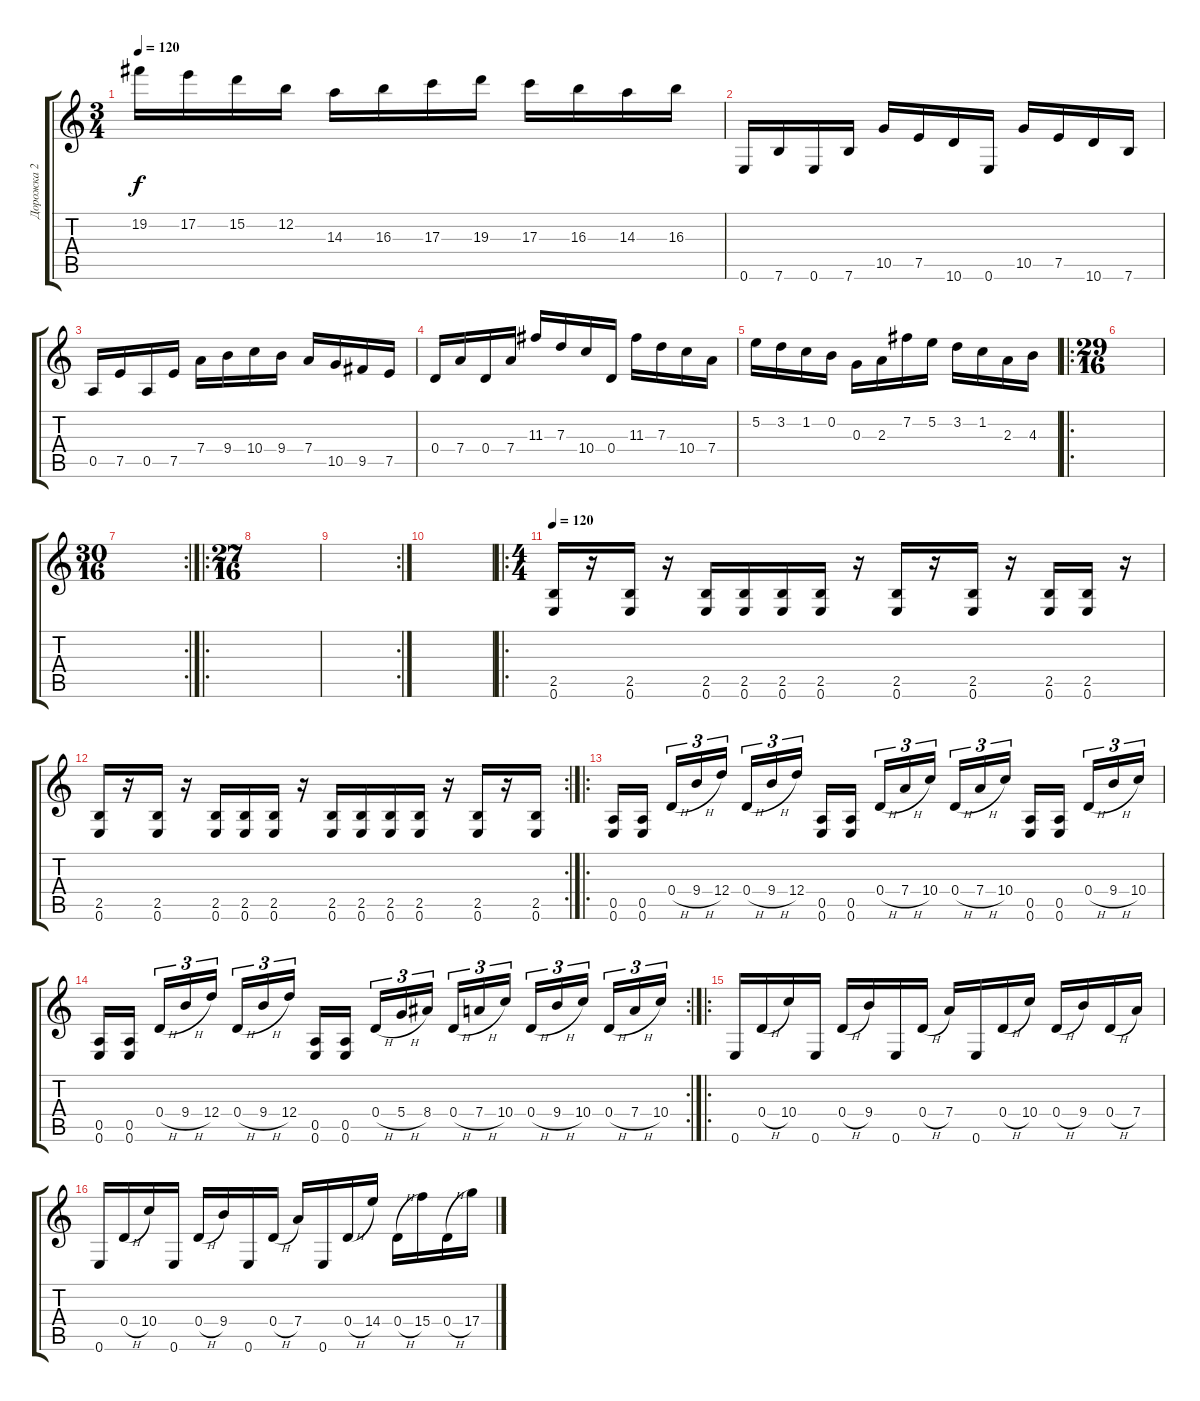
\track ("Дорожка 2" "Дорожка 2") {instrument distortionguitar}
\staff {score tabs}
\tuning (E4 B3 G3 D3 A2 E2) {hide}
\ts (3 4)
\tempo 120
\clef g2
\ks c
19.2.16{dy f} 17.2.16 15.2.16 12.2.16 14.3.16 16.3.16 17.3.16 19.3.16 17.3.16 16.3.16 14.3.16 16.3.16 |
0.6.16 7.6.16 0.6.16 7.6.16 10.5.16 7.5.16 10.6.16 0.6.16 10.5.16 7.5.16 10.6.16 7.6.16 |
0.5.16 7.5.16 0.5.16 7.5.16 7.4.16 9.4.16 10.4.16 9.4.16 7.4.16 10.5.16 9.5.16 7.5.16 |
0.4.16 7.4.16 0.4.16 7.4.16 11.3.16 7.3.16 10.4.16 0.4.16 11.3.16 7.3.16 10.4.16 7.4.16 |
5.2.16 3.2.16 1.2.16 0.2.16 0.3.16 2.3.16 7.2.16 5.2.16 3.2.16 1.2.16 2.3.16 4.3.16 |
\ro
\ts (29 16)
|
\rc 2
\ts (30 16)
|
\ro
\ts (27 16)
|
\rc 2
|
|
\ro
\ts (4 4)
\tempo 120
(2.5 0.6).16 r.16 (2.5 0.6).16 r.16 (2.5 0.6).16 (2.5 0.6).16 (2.5 0.6).16 (2.5 0.6).16 r.16 (2.5 0.6).16 r.16 (2.5 0.6).16 r.16 (2.5 0.6).16 (2.5 0.6).16 r.16 |
\rc 2
(2.5 0.6).16 r.16 (2.5 0.6).16 r.16 (2.5 0.6).16 (2.5 0.6).16 (2.5 0.6).16 r.16 (2.5 0.6).16 (2.5 0.6).16 (2.5 0.6).16 (2.5 0.6).16 r.16 (2.5 0.6).16 r.16 (2.5 0.6).16 |
\ro
(0.5 0.6).16 (0.5 0.6).16{beam splitsecondary} 0.4{h}.16{tu (3 2)} 9.4{h}.16{tu (3 2)} 12.4.16{tu (3 2)} 0.4{h}.16{tu (3 2)} 9.4{h}.16{tu (3 2)} 12.4.16{tu (3 2) beam splitsecondary} (0.5 0.6).16 (0.5 0.6).16 0.4{h}.16{tu (3 2)} 7.4{h}.16{tu (3 2)} 10.4.16{tu (3 2) beam splitsecondary} 0.4{h}.16{tu (3 2)} 7.4{h}.16{tu (3 2)} 10.4.16{tu (3 2)} (0.5 0.6).16 (0.5 0.6).16{beam splitsecondary} 0.4{h}.16{tu (3 2)} 9.4{h}.16{tu (3 2)} 10.4.16{tu (3 2)} |
\rc 2
(0.5 0.6).16 (0.5 0.6).16{beam splitsecondary} 0.4{h}.16{tu (3 2)} 9.4{h}.16{tu (3 2)} 12.4.16{tu (3 2)} 0.4{h}.16{tu (3 2)} 9.4{h}.16{tu (3 2)} 12.4.16{tu (3 2) beam splitsecondary} (0.5 0.6).16 (0.5 0.6).16 0.4{h}.16{tu (3 2)} 5.4{h}.16{tu (3 2)} 8.4.16{tu (3 2) beam splitsecondary} 0.4{h}.16{tu (3 2)} 7.4{h}.16{tu (3 2)} 10.4.16{tu (3 2)} 0.4{h}.16{tu (3 2)} 9.4{h}.16{tu (3 2)} 10.4.16{tu (3 2) beam splitsecondary} 0.4{h}.16{tu (3 2)} 7.4{h}.16{tu (3 2)} 10.4.16{tu (3 2)} |
\ro
0.6.16 0.4{h}.16 10.4.16 0.6.16 0.4{h}.16 9.4.16 0.6.16 0.4{h}.16 7.4.16 0.6.16 0.4{h}.16 10.4.16 0.4{h}.16 9.4.16 0.4{h}.16 7.4.16 |
0.6.16 0.4{h}.16 10.4.16 0.6.16 0.4{h}.16 9.4.16 0.6.16 0.4{h}.16 7.4.16 0.6.16 0.4{h}.16 14.4.16 0.4{h}.16 15.4.16 0.4{h}.16 17.4.16
